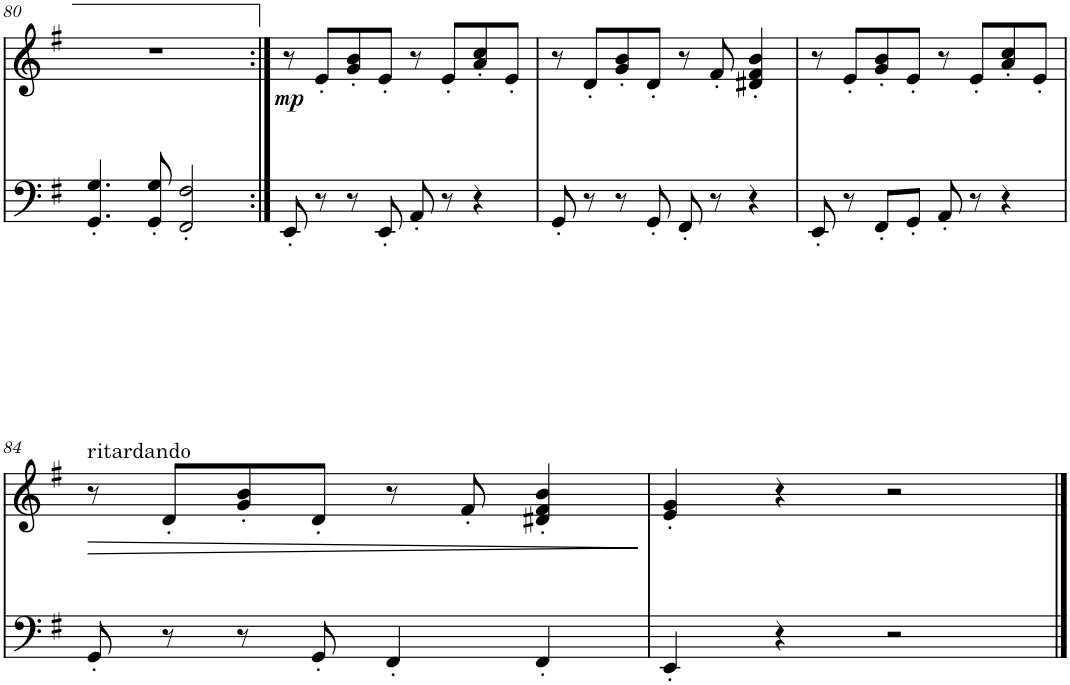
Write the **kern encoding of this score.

**kern	**kern	**dynam
*part2	*part1	*part1
*staff2	*staff1	*staff1
*I"Piano	*I"Piano	*
*I'Pno	*I'Pno	*
!!LO:PB:g=z
*clefF4	*clefG2	*
*k[f#]	*k[f#]	*
*M4/4	*M4/4	*
=80	=80	=80
4.GG/' 4.G/'	1r	.
8GG/' 8G/'	.	.
2FF#/' 2F#/'	.	.
=81:|!	=81:|!	=81:|!
!	!	!LO:DY:b
8EE'/	8r	mp
8r	8e'/L	.
8r	8g/' 8b/'	.
8EE'/	8e'/J	.
8AA'/	8r	.
8r	8e'/L	.
4r	8a/' 8cc/'	.
.	8e'/J	.
=82	=82	=82
8GG'/	8r	.
8r	8d'/L	.
8r	8g/' 8b/'	.
8GG'/	8d'/J	.
8FF#'/	8r	.
8r	8f#'/	.
4r	4d#X/' 4f#/' 4b/'	.
=83	=83	=83
8EE'/	8r	.
8r	8e'/L	.
8FF#'/L	8g/' 8b/'	.
8GG'/J	8e'/J	.
8AA'/	8r	.
8r	8e'/L	.
4r	8a/' 8cc/'	.
.	8e'/J	.
!!LO:LB:g=z
=84	=84	=84
!	!LO:TX:a:t=ritardando	!
!	!	!LO:HP:b
8GG'/	8r	>
8r	8d'/L	.
8r	8g/' 8b/'	.
8GG'/	8d'/J	.
4FF#'/	8r	.
.	8f#'/	.
4FF#'/	4d#X/' 4f#/' 4b/'	.
.	.	]
=85	=85	=85
4EE'/	4e/' 4g/'	.
4r	4r	.
2r	2r	.
==	==	==
*-	*-	*-
